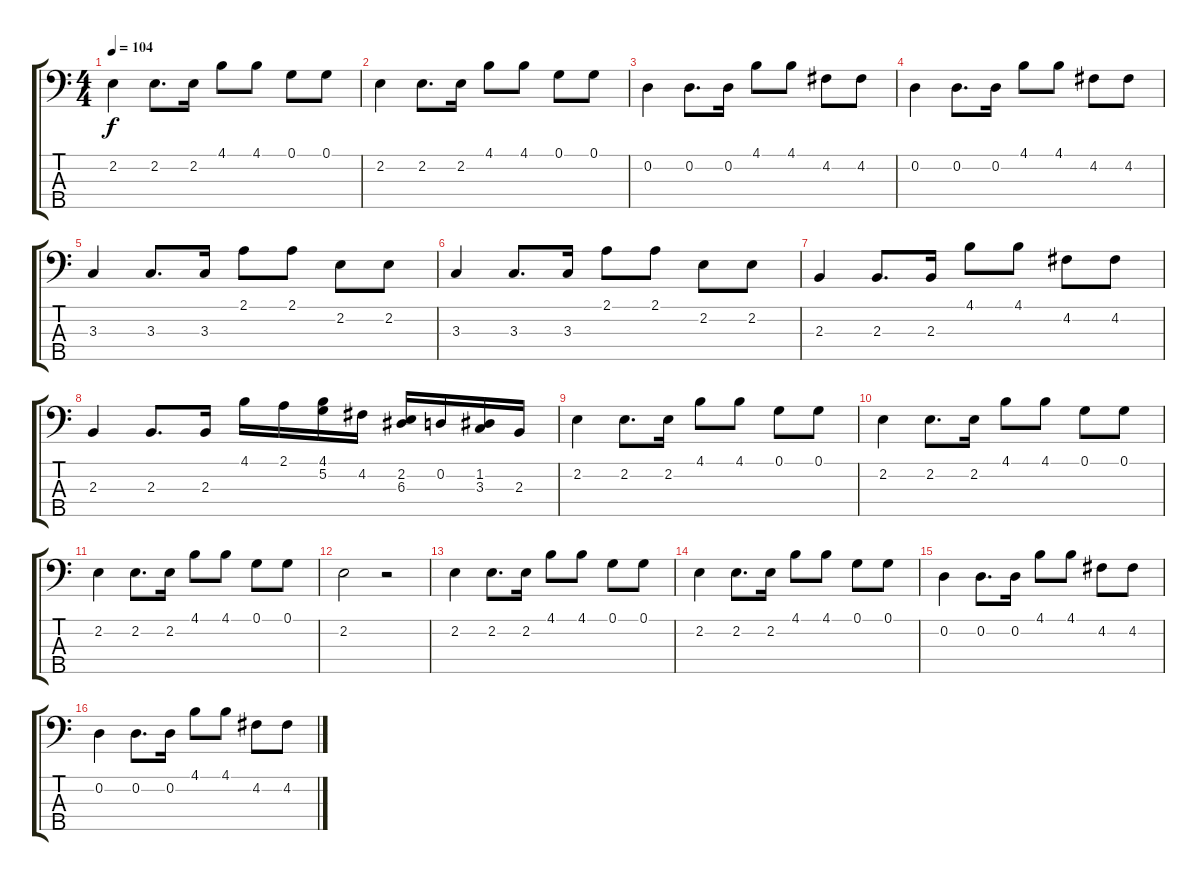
\track "" {instrument electricguitarmuted}
\staff {score tabs}
\tuning (G2 D2 A1 E1 B0) {hide}
\ts (4 4)
\tempo 104
\clef f4
\ks c
2.2.4{dy f} 2.2.8{d} 2.2.16 4.1.8 4.1.8 0.1.8 0.1.8 |
2.2.4 2.2.8{d} 2.2.16 4.1.8 4.1.8 0.1.8 0.1.8 |
0.2.4 0.2.8{d} 0.2.16 4.1.8 4.1.8 4.2.8 4.2.8 |
0.2.4 0.2.8{d} 0.2.16 4.1.8 4.1.8 4.2.8 4.2.8 |
3.3.4 3.3.8{d} 3.3.16 2.1.8 2.1.8 2.2.8 2.2.8 |
3.3.4 3.3.8{d} 3.3.16 2.1.8 2.1.8 2.2.8 2.2.8 |
2.3.4 2.3.8{d} 2.3.16 4.1.8 4.1.8 4.2.8 4.2.8 |
2.3.4 2.3.8{d} 2.3.16 4.1.16 2.1.16 (4.1 5.2).16 4.2.16 (2.2 6.3).16 0.2.16 (1.2 3.3).16 2.3.16 |
2.2.4 2.2.8{d} 2.2.16 4.1.8 4.1.8 0.1.8 0.1.8 |
2.2.4 2.2.8{d} 2.2.16 4.1.8 4.1.8 0.1.8 0.1.8 |
2.2.4 2.2.8{d} 2.2.16 4.1.8 4.1.8 0.1.8 0.1.8 |
2.2.2 r.2 |
2.2.4 2.2.8{d} 2.2.16 4.1.8 4.1.8 0.1.8 0.1.8 |
2.2.4 2.2.8{d} 2.2.16 4.1.8 4.1.8 0.1.8 0.1.8 |
0.2.4 0.2.8{d} 0.2.16 4.1.8 4.1.8 4.2.8 4.2.8 |
0.2.4 0.2.8{d} 0.2.16 4.1.8 4.1.8 4.2.8 4.2.8
